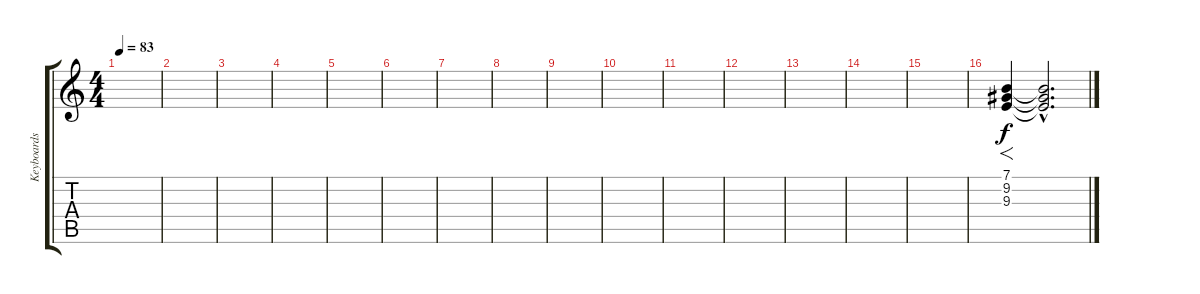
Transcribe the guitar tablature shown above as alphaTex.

\track ("Keyboards" "Keyboards") {instrument pad7halo}
\staff {score tabs}
\tuning (E4 B3 G3 D3 A2 E2) {hide}
\ts (4 4)
\tempo 83
\clef g2
\ks c
|
|
|
|
|
|
|
|
|
|
|
|
|
|
|
(7.1 9.2 9.3).4{f} (7.1{hac t} 9.2{hac t} 9.3{hac t}).2{d}
